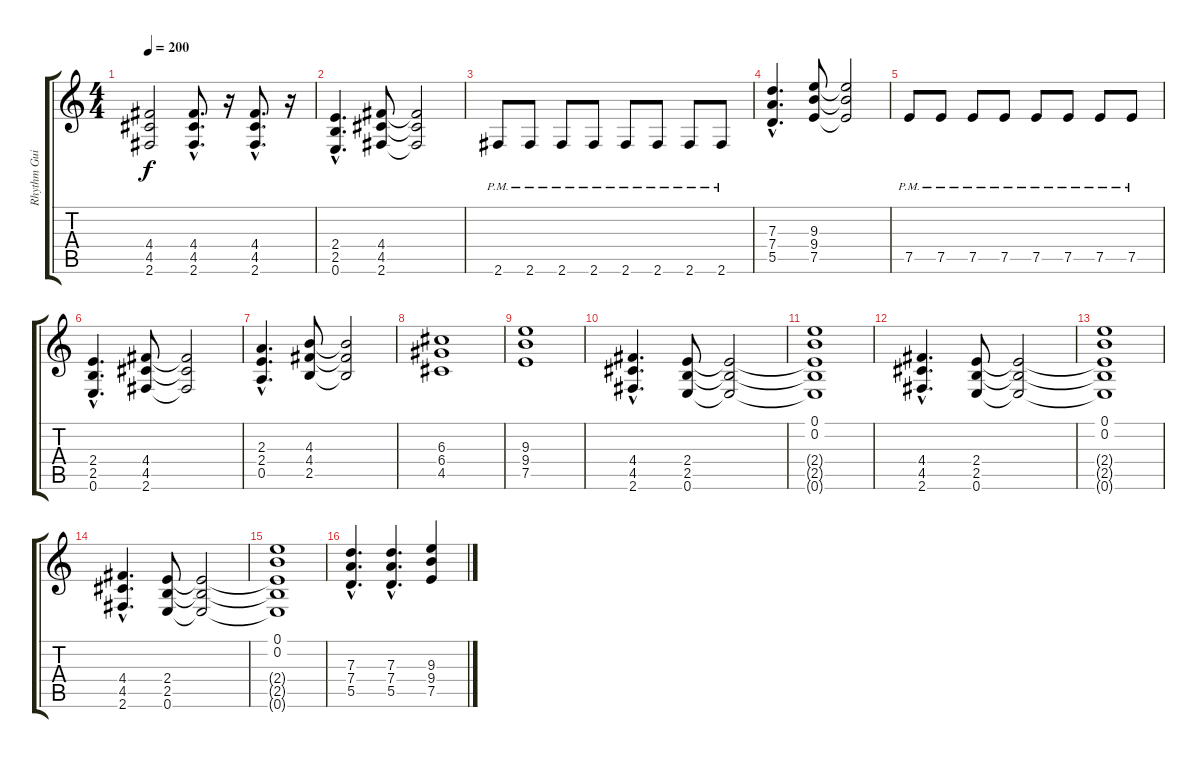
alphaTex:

\track ("Rhythm Guitar" "Rhythm Gui") {instrument distortionguitar}
\staff {score tabs}
\tuning (E4 B3 G3 D3 A2 E2) {hide}
\ts (4 4)
\tempo 200
\clef g2
\ks c
(4.4{t} 4.5{t} 2.6{t}).2{dy f} (4.4{hac} 4.5{hac} 2.6{hac}).8{d} r.16 (4.4{hac} 4.5{hac} 2.6{hac}).8{d} r.16 |
(2.4{hac} 2.5{hac} 0.6{hac}).4{d} (4.4 4.5 2.6).8 (4.4{t} 4.5{t} 2.6{t}).2 |
2.6{pm}.8 2.6{pm}.8 2.6{pm}.8 2.6{pm}.8 2.6{pm}.8 2.6{pm}.8 2.6{pm}.8 2.6{pm}.8 |
(7.3{hac} 7.4{hac} 5.5{hac}).4{d} (9.3 9.4 7.5).8 (9.3{t} 9.4{t} 7.5{t}).2 |
7.5{pm}.8 7.5{pm}.8 7.5{pm}.8 7.5{pm}.8 7.5{pm}.8 7.5{pm}.8 7.5{pm}.8 7.5{pm}.8 |
(2.4{hac} 2.5{hac} 0.6{hac}).4{d} (4.4 4.5 2.6).8 (4.4{t} 4.5{t} 2.6{t}).2 |
(2.3{hac} 2.4{hac} 0.5{hac}).4{d} (4.3 4.4 2.5).8 (4.3{t} 4.4{t} 2.5{t}).2 |
(6.3 6.4 4.5).1 |
(9.3 9.4 7.5).1 |
(4.4{hac} 4.5{hac} 2.6{hac}).4{d} (2.4 2.5 0.6).8 (2.4{t} 2.5{t} 0.6{t}).2 |
(0.1 0.2 2.4{t} 2.5{t} 0.6{t}).1 |
(4.4{hac} 4.5{hac} 2.6{hac}).4{d} (2.4 2.5 0.6).8 (2.4{t} 2.5{t} 0.6{t}).2 |
(0.1 0.2 2.4{t} 2.5{t} 0.6{t}).1 |
(4.4{hac} 4.5{hac} 2.6{hac}).4{d} (2.4 2.5 0.6).8 (2.4{t} 2.5{t} 0.6{t}).2 |
(0.1 0.2 2.4{t} 2.5{t} 0.6{t}).1 |
(7.3{hac} 7.4{hac} 5.5{hac}).4{d} (7.3{hac} 7.4{hac} 5.5{hac}).4{d} (9.3 9.4 7.5).4
